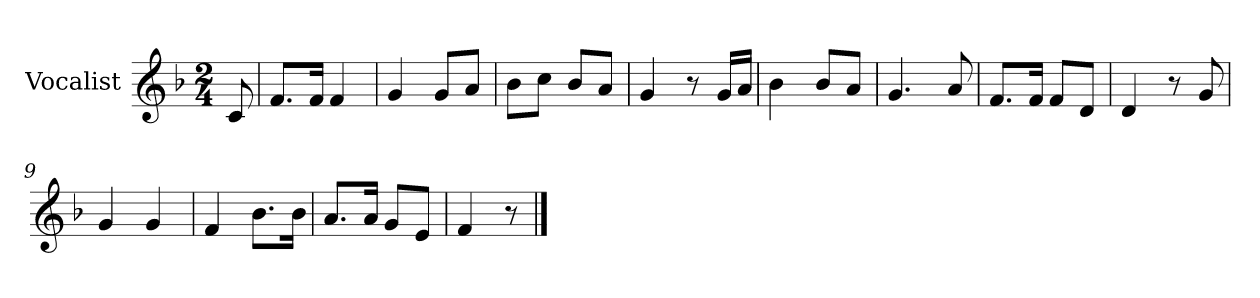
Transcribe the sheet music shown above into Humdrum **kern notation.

**kern
*part1
*staff1
*I"Vocalist
*k[b-]
*F:
*M2/4
=
8c
=1
8.fL
16fJk
4f
=2
4g
8gL
8aJ
=3
8b-L
8ccJ
8b-L
8aJ
=4
4g
8r
16gLL
16aJJ
=5
4b-
8b-L
8aJ
=6
4.g
8a
=7
8.fL
16fJk
8fL
8dJ
=8
4d
8r
8g
=9
4g
4g
=10
4f
8.b-L
16b-Jk
=11
8.aL
16aJk
8gL
8eJ
=12
4f
8r
==
*-
